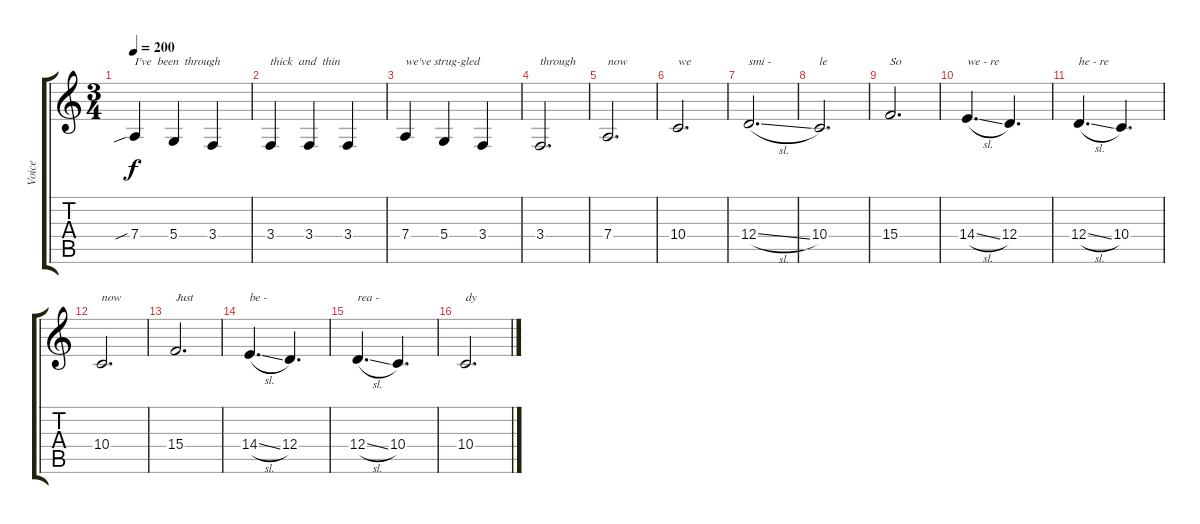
\track ("Voice" "Voice") {instrument oboe}
\staff {score tabs}
\tuning (E4 B3 G3 D3 A2 D2) {hide}
\ts (3 4)
\tempo 200
\clef g2
\ks c
7.4{sib}.4{txt "I've  been  through" dy f} 5.4.4 3.4.4 |
3.4.4{txt "thick  and  thin"} 3.4.4 3.4.4 |
7.4.4{txt "we've strug-gled "} 5.4.4 3.4.4 |
3.4.2{d txt "through"} |
7.4.2{d txt "now"} |
10.4.2{d txt "we"} |
12.4{sl}.2{d txt "smi -"} |
10.4.2{d txt "le"} |
15.4.2{d txt "So"} |
14.4{sl}.4{d txt "we - re"} 12.4.4{d} |
12.4{sl}.4{d txt "he - re"} 10.4.4{d} |
10.4.2{d txt "now"} |
15.4.2{d txt "Just"} |
14.4{sl}.4{d txt "be -"} 12.4.4{d} |
12.4{sl}.4{d txt "rea - "} 10.4.4{d} |
10.4.2{d txt "dy"}
